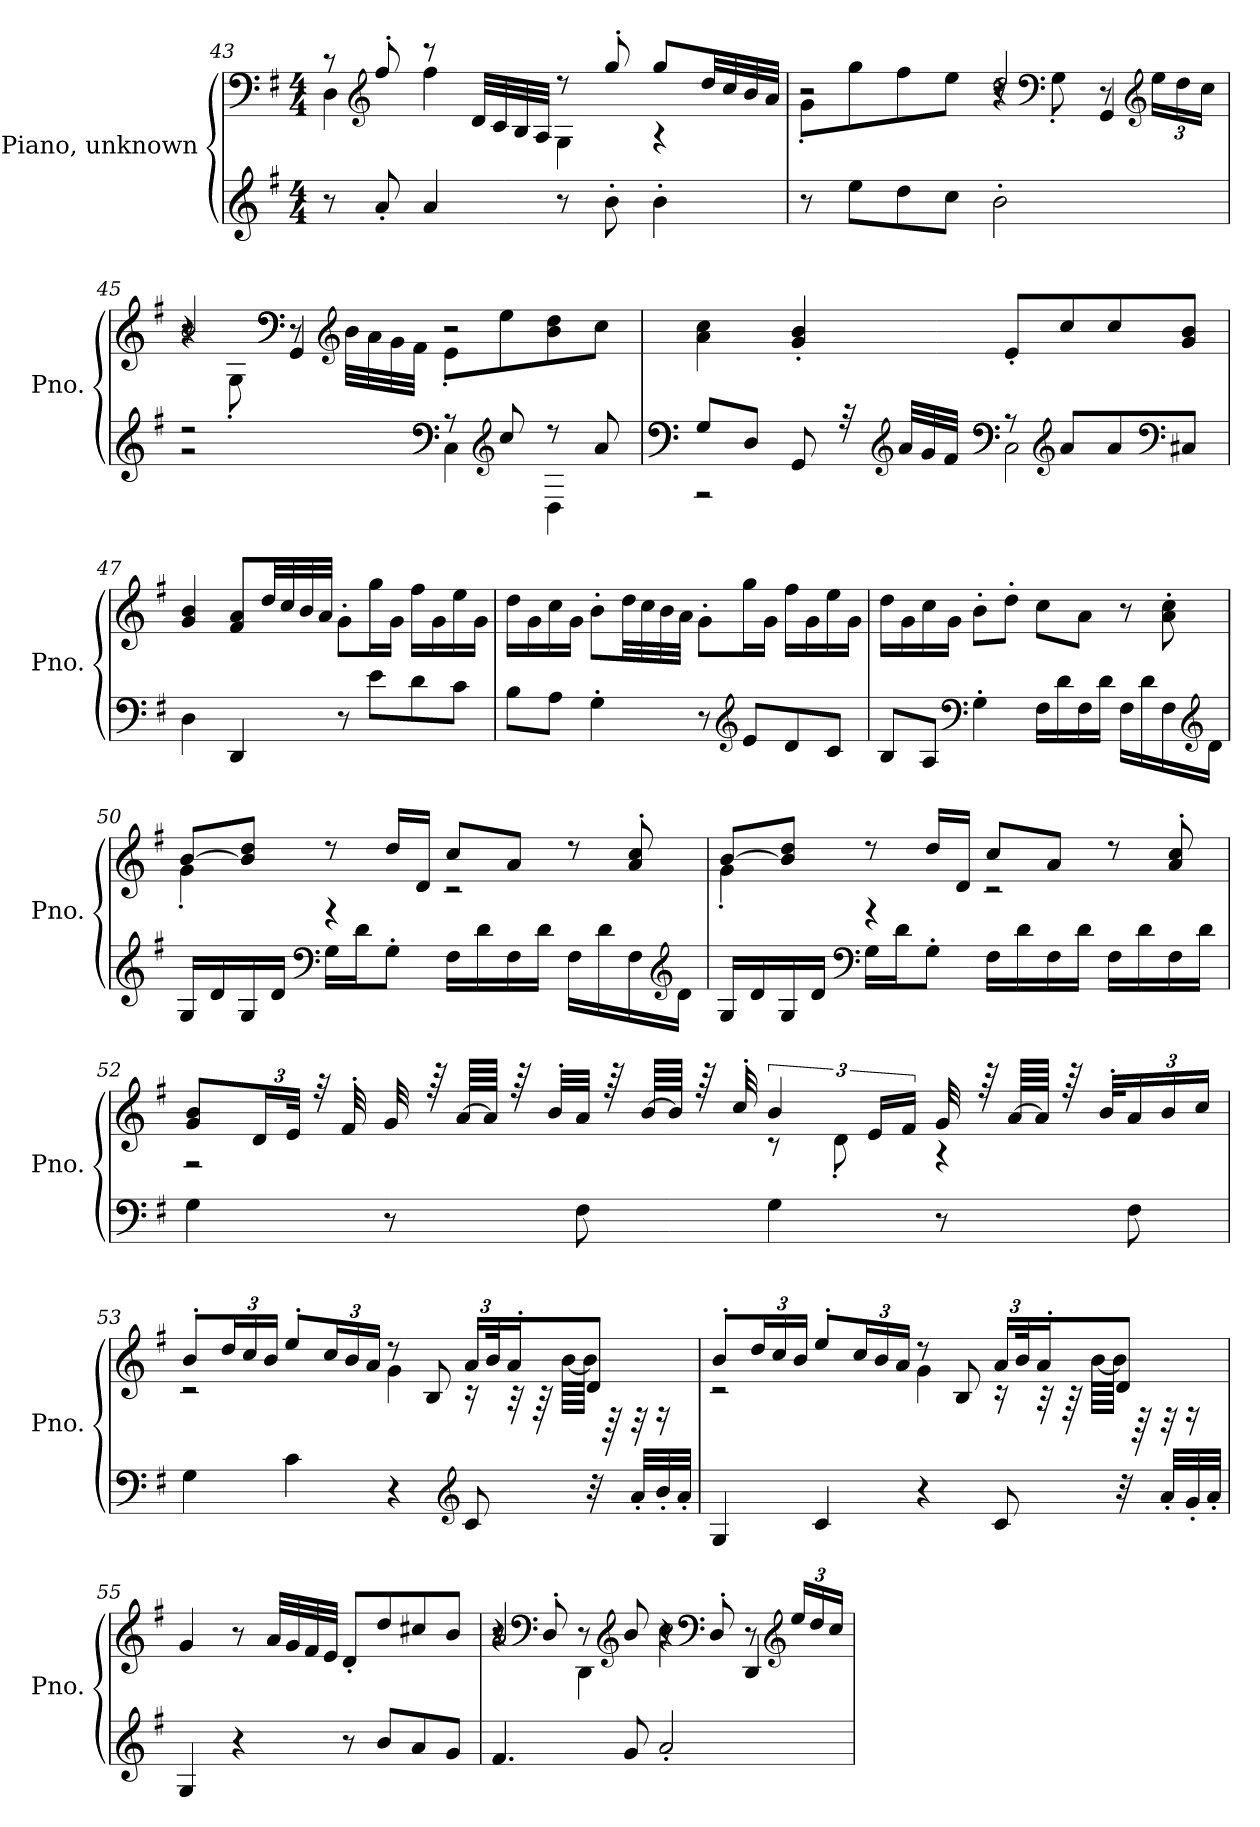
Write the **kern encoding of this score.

**kern	**kern
*part1	*part1
*staff2	*staff1
*I"Piano, unknown	*
*I'Pno.	*
*clefG2	*clefF4
*k[f#]	*k[f#]
*M4/4	*M4/4
=43	=43
*	*^
8r	8r	4D\
*	*clefG2	*
8a'/	8ff#'/	.
4a/	8r	4ff#\
.	32d/LLL	.
.	32c/	.
.	32B/	.
.	32A/JJJ	.
8r	8r	4G\
8b'\	8gg'/	.
4b'\	8gg/L	4r
.	32dd/LL	.
.	32cc/	.
.	32b/	.
.	32a/JJJ	.
!!LO:LB:g=z
=44	=44	=44
*	*	*^
8r	2r	8g'\L	2r
8ee\L	.	8gg\	.
8dd\	.	8ff#\	.
8cc\J	.	8ee\J	.
2b'\	2dd/	8r	4r
*	*clefF4	*	*
.	.	8G'\	.
.	.	8r	4GG/
*	*clefG2	*	*
*	*	*Xbrackettup	*
.	.	24ee\LL	.
.	.	24dd\	.
.	.	24cc\JJ	.
=45	=45	=45	=45
*^	*	*	*
2r	2r	2b/	8r	4r
.	.	.	8G'\	.
*	*	*clefF4	*	*
.	.	.	8r	4GG/
*	*	*clefG2	*	*
.	.	.	32b\LLL	.
.	.	.	32a\	.
.	.	.	32g\	.
.	.	.	32f#\JJJ	.
*clefF4	*	*	*	*
8r	4C\	2r	8e'\L	2r
*clefG2	*	*	*	*
8cc/	.	.	8ee\	.
8r	4D\	.	8b\ 8dd\	.
8a/	.	.	8cc\J	.
*	*	*v	*v	*v
!!LO:LB:g=z
=46	=46	=46
*clefF4	*	*
8G/L	2r	4a\ 4cc\
8D/J	.	.
8GG/	.	4g/' 4b/'
32r	.	.
*clefG2	*	*
32a/LLL	.	.
32g/	.	.
32f#/JJJ	.	.
*clefF4	*	*
8r	2C\	8e'/L
*clefG2	*	*
8a/L	.	8cc/
8a/	.	8cc/
*clefF4	*	*
8C#X/J	.	8g/ 8b/J
*v	*v	*
=47	=47
4D\	4g/ 4b/
4DD/	8f#/ 8a/L
.	32dd/LL
.	32cc/
.	32b/
.	32a/JJJ
8r	8g'\L
8e\L	16gg\L
.	16g\JJ
8d\	16ff#\LL
.	16g\
8c\J	16ee\
.	16g\JJ
!!LO:PB:g=z
=48	=48
8B\L	16dd\LL
.	16g\
8A\J	16cc\
.	16g\JJ
4G'\	8b'\L
.	32dd\LL
.	32cc\
.	32b\
.	32a\JJJ
8r	8g'\L
*clefG2	*
8e/L	16gg\L
.	16g\JJ
8d/	16ff#\LL
.	16g\
8c/J	16ee\
.	16g\JJ
=49	=49
8B/L	16dd\LL
.	16g\
8A/J	16cc\
.	16g\JJ
*clefF4	*
4G'\	8b'\L
.	8dd'\J
16F#\LL	8cc\L
16d\	.
16F#\	8a\J
16d\JJ	.
16F#\LL	8r
16d\	.
16F#\	8a\' 8cc\'
*clefG2	*
16d\JJ	.
!!LO:LB:g=z
=50	=50
*	*^
16G/LL	[8b/L	4g'\
16d/	.	.
16G/	8b/] 8dd/J	.
16d/JJ	.	.
*clefF4	*	*
16G\LL	8r	4r
16d\J	.	.
8G'\J	16dd/LL	.
.	16d/JJ	.
16F#\LL	8cc/L	2r
16d\	.	.
16F#\	8a/J	.
16d\JJ	.	.
16F#\LL	8r	.
16d\	.	.
16F#\	8a/' 8cc/'	.
*clefG2	*	*
16d\JJ	.	.
=51	=51	=51
16G/LL	[8b/L	4g'\
16d/	.	.
16G/	8b/] 8dd/J	.
16d/JJ	.	.
*clefF4	*	*
16G\LL	8r	4r
16d\J	.	.
8G'\J	16dd/LL	.
.	16d/JJ	.
16F#\LL	8cc/L	2r
16d\	.	.
16F#\	8a/J	.
16d\JJ	.	.
16F#\LL	8r	.
16d\	.	.
16F#\	8a/' 8cc/'	.
16d\JJ	.	.
!!LO:LB:g=z	!!
=52	=52	=52
4G\	8g/ 8b/L	2r
.	24d/L	.
.	48e/JJk	.
.	32r	.
.	32f#'/	.
8r	32g/	.
.	64r	.
.	[64a/LLLL	.
.	64a/JJJJ]	.
.	64r	.
.	32b'/LLL	.
8F#\	32a/JJJ	.
.	64r	.
.	[64b/LLLL	.
.	64b/JJJJ]	.
.	64r	.
.	32cc'/	.
*	*brackettup	*
4G\	6b/	8r
.	.	8d'\
.	24e/LL	.
.	24f#/JJ	.
8r	32g/	4r
.	64r	.
.	[64a/LLLL	.
.	64a/JJJJ]	.
.	64r	.
.	32b'/KLL	.
*	*Xbrackettup	*
8F#\	24a/	.
.	24b/	.
.	24cc/JJ	.
!!LO:LB:g=z	!!
=53	=53	=53
4G\	8b'/L	2r
.	24dd/L	.
.	24cc/	.
.	24b/JJ	.
4c\	8ee'/L	.
.	24cc/L	.
.	24b/	.
.	24a/JJ	.
4r	8r	4g\
.	8B/	.
*clefG2	*	*
8c/	24a/LL	16r
.	48b/K	.
.	16a'/J	32r
.	.	64r
.	.	[64b\LLLL
32r	8d/J	64b\JJJJ]
.	.	64r
32a'/LLL	.	32r
32b'/	.	16r
32a'/JJJ	.	.
=54	=54	=54
4G/	8b'/L	2r
.	24dd/L	.
.	24cc/	.
.	24b/JJ	.
4c/	8ee'/L	.
.	24cc/L	.
.	24b/	.
.	24a/JJ	.
4r	8r	4g\
.	8B/	.
8c/	24a/LL	16r
.	48b/K	.
.	16a'/J	32r
.	.	64r
.	.	[64b\LLLL
32r	8d/J	64b\JJJJ]
.	.	64r
32a'/LLL	.	32r
32g'/	.	16r
32a'/JJJ	.	.
*	*v	*v
!!LO:LB:g=z
=55	=55
4G/	4g/
4r	8r
.	32a/LLL
.	32g/
.	32f#/
.	32e/JJJ
8r	8d'/L
8b/L	8dd/
8a/	8cc#X/
8g/J	8b/J
=56	=56
*	*^
*	*	*^
4.f#/	8r	4r	2a/
*	*clefF4	*	*
.	8D'/	.	.
.	8r	4DD\	.
*	*clefG2	*	*
8g/	8b/	.	.
2a'/	8r	2cc\	4r
*	*clefF4	*	*
.	8D'/	.	.
.	8r	.	4DD/
*	*clefG2	*	*
.	24ee/LL	.	.
.	24dd/	.	.
.	24cc/JJ	.	.
*	*v	*v	*v
=	=
*-	*-
